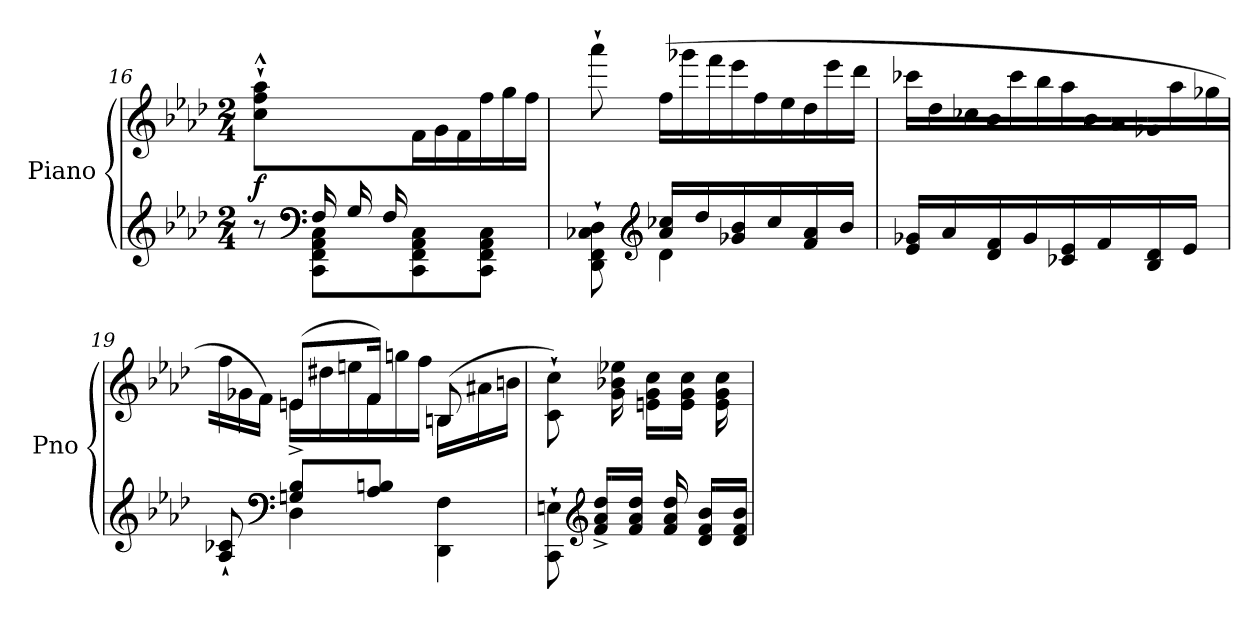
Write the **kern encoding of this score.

**kern	**kern	**dynam
*part1	*part1	*part1
*staff2	*staff1	*staff1/2
*I"Piano	*	*
*I'Pno	*	*
*clefG2	*clefG2	*
*k[b-e-a-d-]	*k[b-e-a-d-]	*
*M2/4	*M2/4	*
=16	=16	=16
*^	*	*
!	!	!	!LO:DY:b
8ryy	8r	8cc\`^^ 8ff\`^^ 8aa-\`^^	f
*clefF4	*	*	*
*Xtuplet	*	*	*
24F/LL	8CC\ 8FF\ 8AA-\ 8C\L	8ryy	.
24G/	.	.	.
24F/	.	.	.
*	*	*Xtuplet	*
4ryy	8CC\ 8FF\ 8AA-\ 8C\	24f\	.
.	.	24g\	.
.	.	24f\	.
.	8CC\ 8FF\ 8AA-\ 8C\J	24ff\	.
.	.	24gg\	.
.	.	24ff\JJ	.
=17	=17	=17	=17
8DD-\` 8FF\` 8C-X\` 8D-\`	8ryy	8aaa-`\	.
*clefG2	*	*	*
16a-/ 16cc-X/LL	4d-\	(24ff\LL	.
.	.	24ggg-X\	.
16dd-/	.	.	.
.	.	24fff\	.
16g-X/ 16b-/	.	24eee-\	.
.	.	24ff\	.
16cc-/	.	.	.
.	.	24ee-\	.
16f/ 16a-/	8ryy	24dd-\	.
.	.	24eee-\	.
16b-/JJ	.	.	.
.	.	24ddd-\JJ	.
*v	*v	*	*
!!LO:LB:g=z
=18	=18	=18
16e-/ 16g-X/LL	24ccc-X\LL	.
.	24dd-\	.
16a-/	.	.
.	24cc-X\	.
16d-/ 16f/	24b-\	.
.	24ccc-\	.
16g-/	.	.
.	24bb-\	.
16c-X/ 16e-/	24aa-\	.
.	24b-\	.
16f/	.	.
.	24a-\	.
16B-/ 16d-/	24g-X\	.
.	24aa-\	.
16e-/JJ	.	.
.	24gg-X\	.
=19	=19	=19
*^	*^	*
8A-/` 8c-X/`	8ryy	24ff\	8ryy	.
.	.	24g-X\	.	.
.	.	24f\JJ)	.	.
*clefF4	*	*	*	*
8Gn/^ 8B-/^L	4D-\	(8en/L	24e\LL	.
.	.	.	24dd#X\	.
.	.	.	24een\	.
8A-/ 8Bn/J	.	16f/Jk)	24f\	.
.	.	.	24ggn\	.
.	.	16ryy	.	.
.	.	.	24ff\JJ	.
8DD-\ 8F\L	8ryy	(8Bn/	24B\LL	.
.	.	.	24a#X\	.
.	.	.	24bn\JJ	.
*	*	*v	*v	*
=20	=20	=20	=20
8ryy	8CC\` 8En\`J	8c\` 8cc\`)	.
*clefG2	*	*	*
24f/^ 24a-/^ 24dd-/^LL	8ryy	24ryy	.
*	*	*MM90	*
24ryy	.	24g\ 24b-X\ 24ee-X\	.
24f/ 24a-/ 24dd-/JJ	.	24ryy	.
24ryy	8ryy	24en\ 24g\ 24cc\LL	.
24f/ 24a-/ 24dd-/	.	24ryy	.
*	*	*MM92	*
24ryy	.	24e\ 24g\ 24cc\JJ	.
24d-/ 24f/ 24b-/LL	8ryy	24ryy	.
24ryy	.	24e\ 24g\ 24cc\	.
24d-/ 24f/ 24b-/JJ	.	24ryy	.
*v	*v	*	*
=	=	=
*-	*-	*-
